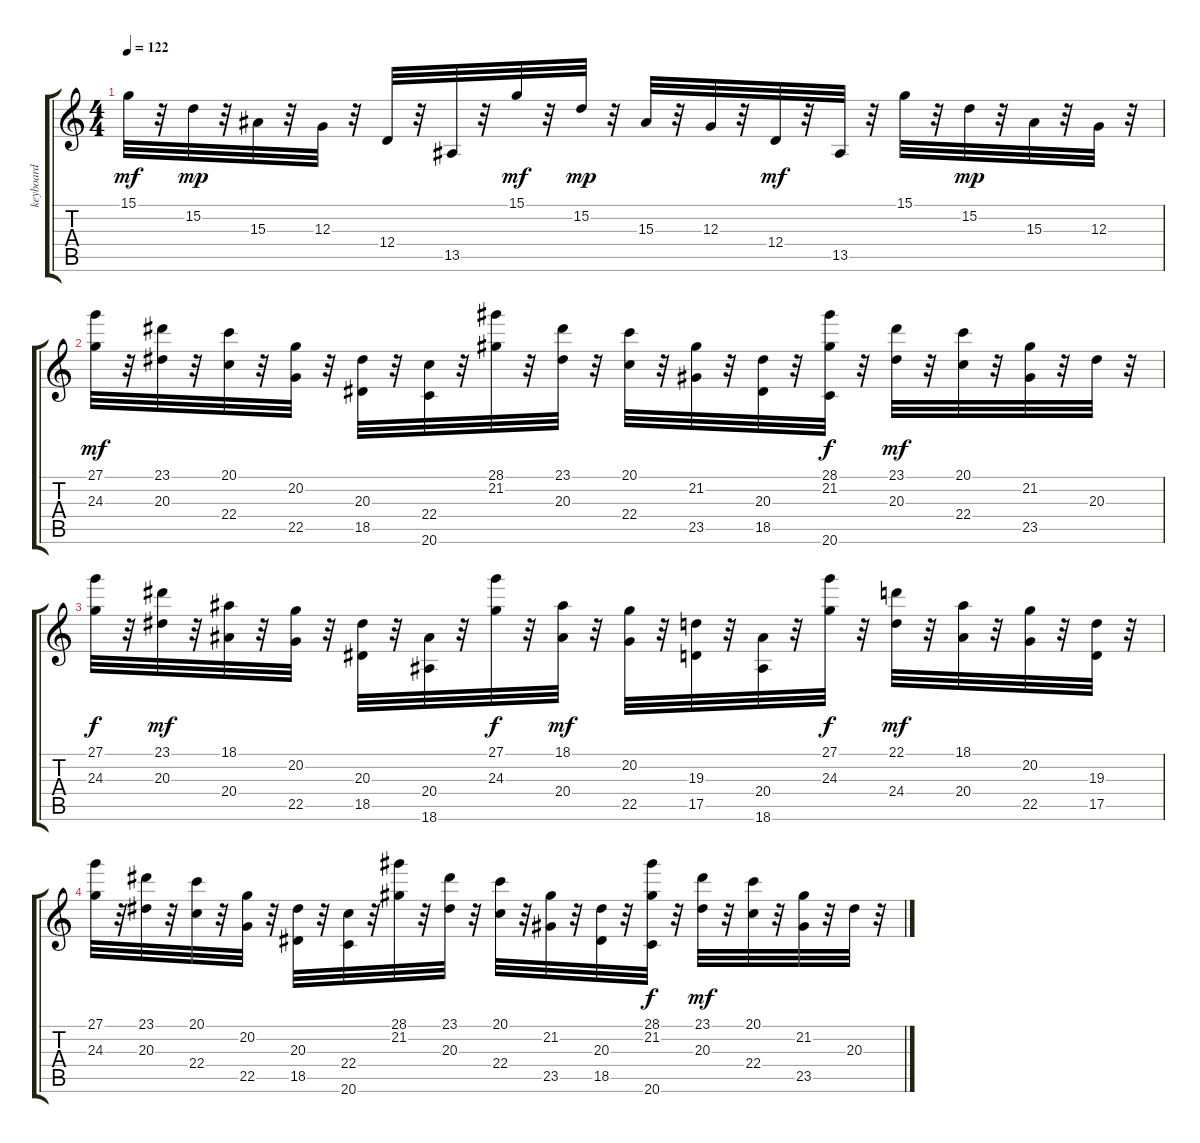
\track ("keyboard" "keyboard") {instrument lead2sawtooth}
\staff {score tabs}
\tuning (E4 B3 G3 D3 A2 E2) {hide}
\ts (4 4)
\tempo 122
\clef g2
\ks c
15.1.32{dy mf} r.32 15.2.32{dy mp} r.32 15.3.32 r.32 12.3.32 r.32 12.4.32 r.32 13.5.32 r.32 15.1.32{dy mf} r.32 15.2.32{dy mp} r.32 15.3.32 r.32 12.3.32 r.32 12.4.32{dy mf} r.32 13.5.32 r.32 15.1.32 r.32 15.2.32{dy mp} r.32 15.3.32 r.32 12.3.32 r.32 |
(27.1 24.3).32{dy mf} r.32 (23.1 20.3).32 r.32 (20.1 22.4).32 r.32 (20.2 22.5).32 r.32 (20.3 18.5).32 r.32 (22.4 20.6).32 r.32 (28.1 21.2).32 r.32 (23.1 20.3).32 r.32 (20.1 22.4).32 r.32 (21.2 23.5).32 r.32 (20.3 18.5).32 r.32 (28.1 21.2 20.6).32{dy f} r.32 (23.1 20.3).32{dy mf} r.32 (20.1 22.4).32 r.32 (21.2 23.5).32 r.32 20.3.32 r.32 |
(27.1 24.3).32{dy f} r.32 (23.1 20.3).32{dy mf} r.32 (18.1 20.4).32 r.32 (20.2 22.5).32 r.32 (20.3 18.5).32 r.32 (20.4 18.6).32 r.32 (27.1 24.3).32{dy f} r.32 (18.1 20.4).32{dy mf} r.32 (20.2 22.5).32 r.32 (19.3 17.5).32 r.32 (20.4 18.6).32 r.32 (27.1 24.3).32{dy f} r.32 (22.1 24.4).32{dy mf} r.32 (18.1 20.4).32 r.32 (20.2 22.5).32 r.32 (19.3 17.5).32 r.32 |
(27.1 24.3).32 r.32 (23.1 20.3).32 r.32 (20.1 22.4).32 r.32 (20.2 22.5).32 r.32 (20.3 18.5).32 r.32 (22.4 20.6).32 r.32 (28.1 21.2).32 r.32 (23.1 20.3).32 r.32 (20.1 22.4).32 r.32 (21.2 23.5).32 r.32 (20.3 18.5).32 r.32 (28.1 21.2 20.6).32{dy f} r.32 (23.1 20.3).32{dy mf} r.32 (20.1 22.4).32 r.32 (21.2 23.5).32 r.32 20.3.32 r.32
